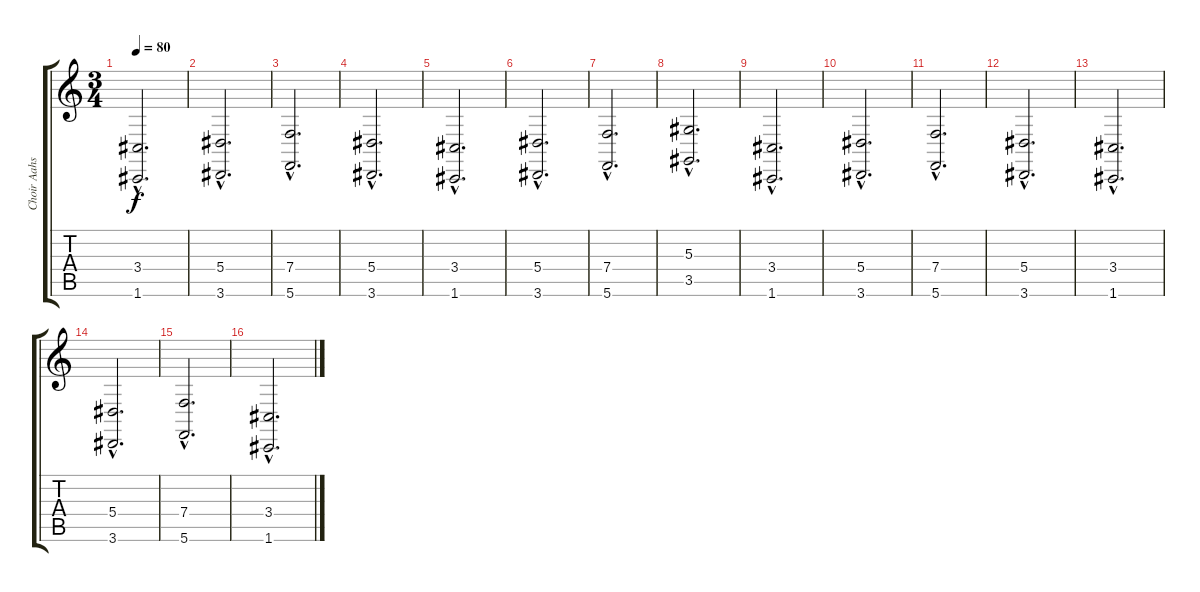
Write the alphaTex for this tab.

\track ("Choir Aahs" "Choir Aahs") {instrument choiraahs}
\staff {score tabs}
\tuning (C4 G3 Eb3 Bb2 F2 C2) {hide}
\ts (3 4)
\tempo 80
\clef g2
\ks c
(3.4{hac} 1.6{hac}).2{d dy f} |
(5.4{hac} 3.6{hac}).2{d} |
(7.4{hac} 5.6{hac}).2{d} |
(5.4{hac} 3.6{hac}).2{d} |
(3.4{hac} 1.6{hac}).2{d} |
(5.4{hac} 3.6{hac}).2{d} |
(7.4{hac} 5.6{hac}).2{d} |
(5.3{hac} 3.5{hac}).2{d} |
(3.4{hac} 1.6{hac}).2{d} |
(5.4{hac} 3.6{hac}).2{d} |
(7.4{hac} 5.6{hac}).2{d} |
(5.4{hac} 3.6{hac}).2{d} |
(3.4{hac} 1.6{hac}).2{d} |
(5.4{hac} 3.6{hac}).2{d} |
(7.4{hac} 5.6{hac}).2{d} |
(3.4{hac} 1.6{hac}).2{d}
